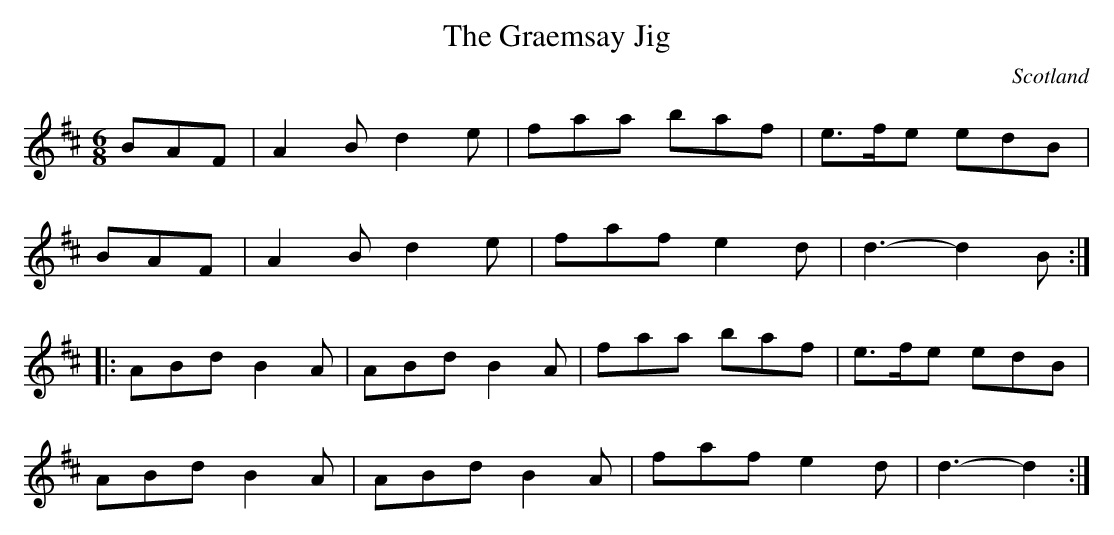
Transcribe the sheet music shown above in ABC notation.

X:1
T:Graemsay Jig, The
O:Scotland
M:6/8
L:1/8
K:D
+A3D3+ BAF|A2B d2e|faa baf|e>fe edB|!
+A3D3+ BAF|A2B d2e|faf e2d|d3 -d2B:|!
|:ABd B2A|ABd B2A|faa baf|e>fe edB|!
ABd B2A|ABd B2A|faf e2d|d3 -d2:|!
